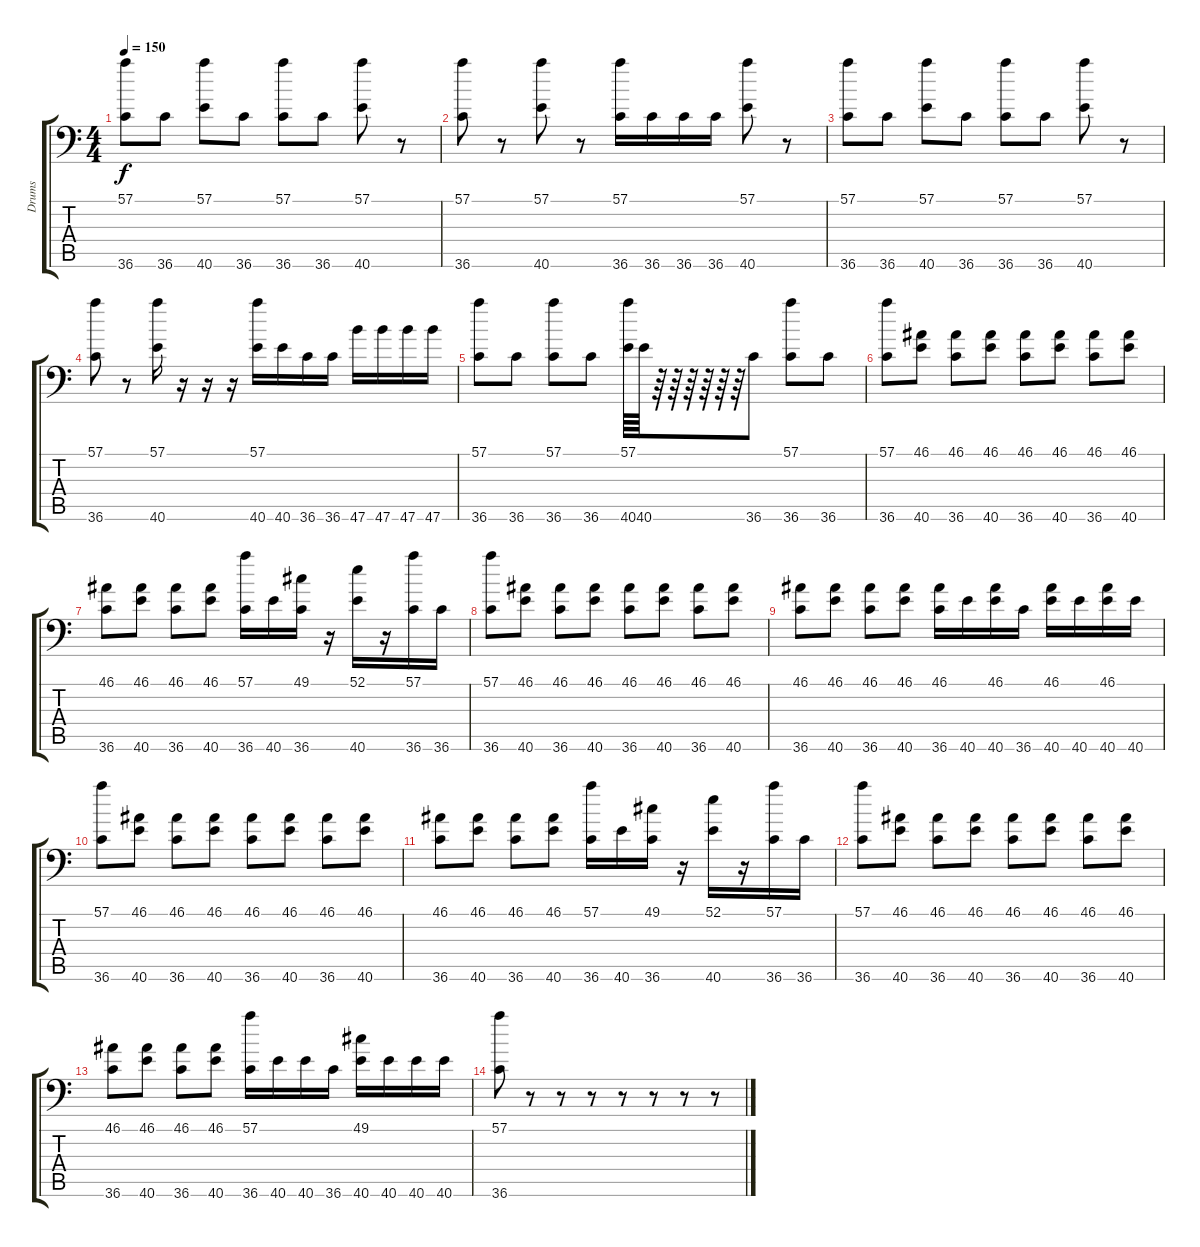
\track ("Drums" "Drums") {instrument acousticgrandpiano}
\staff {score tabs}
\tuning (C-1 C-1 C-1 C-1 C-1 C-1) {hide}
\ts (4 4)
\tempo 150
\clef f4
\ks c
(57.1 36.6).8{dy f} 36.6.8 (57.1 40.6).8 36.6.8 (57.1 36.6).8 36.6.8 (57.1 40.6).8 r.8 |
(57.1 36.6).8 r.8 (57.1 40.6).8 r.8 (57.1 36.6).16 36.6.16 36.6.16 36.6.16 (57.1 40.6).8 r.8 |
(57.1 36.6).8 36.6.8 (57.1 40.6).8 36.6.8 (57.1 36.6).8 36.6.8 (57.1 40.6).8 r.8 |
(57.1 36.6).8 r.8 (57.1 40.6).16 r.16 r.16 r.16 (57.1 40.6).16 40.6.16 36.6.16 36.6.16 47.6.16 47.6.16 47.6.16 47.6.16 |
(57.1 36.6).8 36.6.8 (57.1 36.6).8 36.6.8 (57.1 40.6).64 40.6.64 r.64 r.64 r.64 r.64 r.64 r.64 36.6.8 (57.1 36.6).8 36.6.8 |
(57.1 36.6).8 (46.1 40.6).8 (46.1 36.6).8 (46.1 40.6).8 (46.1 36.6).8 (46.1 40.6).8 (46.1 36.6).8 (46.1 40.6).8 |
(46.1 36.6).8 (46.1 40.6).8 (46.1 36.6).8 (46.1 40.6).8 (57.1 36.6).16 40.6.16 (49.1 36.6).16 r.16 (52.1 40.6).16 r.16 (57.1 36.6).16 36.6.16 |
(57.1 36.6).8 (46.1 40.6).8 (46.1 36.6).8 (46.1 40.6).8 (46.1 36.6).8 (46.1 40.6).8 (46.1 36.6).8 (46.1 40.6).8 |
(46.1 36.6).8 (46.1 40.6).8 (46.1 36.6).8 (46.1 40.6).8 (46.1 36.6).16 40.6.16 (46.1 40.6).16 36.6.16 (46.1 40.6).16 40.6.16 (46.1 40.6).16 40.6.16 |
(57.1 36.6).8 (46.1 40.6).8 (46.1 36.6).8 (46.1 40.6).8 (46.1 36.6).8 (46.1 40.6).8 (46.1 36.6).8 (46.1 40.6).8 |
(46.1 36.6).8 (46.1 40.6).8 (46.1 36.6).8 (46.1 40.6).8 (57.1 36.6).16 40.6.16 (49.1 36.6).16 r.16 (52.1 40.6).16 r.16 (57.1 36.6).16 36.6.16 |
(57.1 36.6).8 (46.1 40.6).8 (46.1 36.6).8 (46.1 40.6).8 (46.1 36.6).8 (46.1 40.6).8 (46.1 36.6).8 (46.1 40.6).8 |
(46.1 36.6).8 (46.1 40.6).8 (46.1 36.6).8 (46.1 40.6).8 (57.1 36.6).16 40.6.16 40.6.16 36.6.16 (49.1 40.6).16 40.6.16 40.6.16 40.6.16 |
(57.1 36.6).8 r.8 r.8 r.8 r.8 r.8 r.8 r.8
